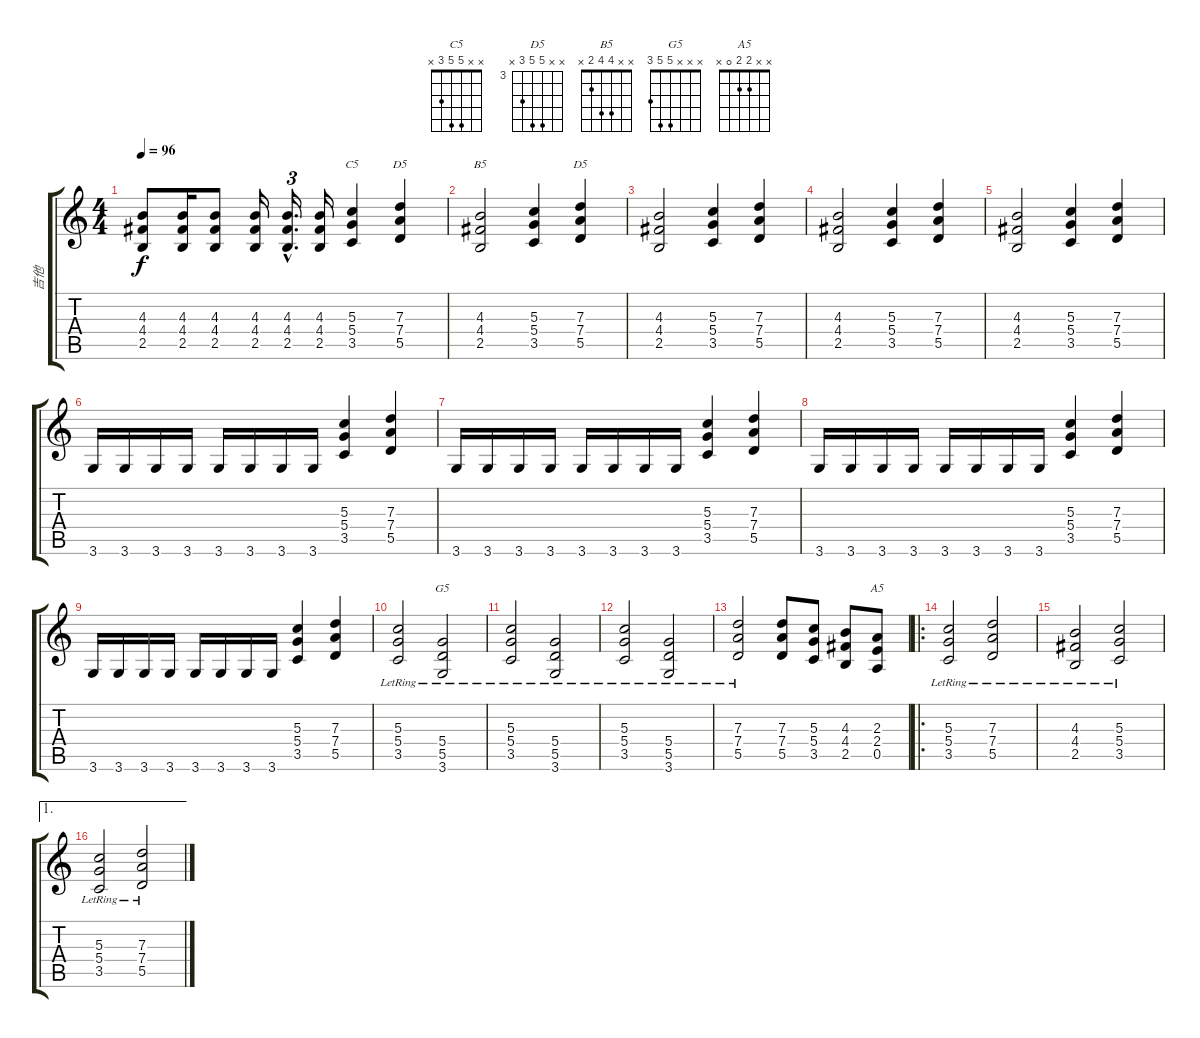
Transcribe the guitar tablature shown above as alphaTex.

\track ("吉他" "吉他") {instrument overdrivenguitar}
\staff {score tabs}
\tuning (E4 B3 G3 D3 A2 E2) {hide}
\chord ("C5" x x 5 5 3 x)
\chord ("D5" x x 7 7 5 x) {firstfret 5}
\chord ("B5" x x 4 4 2 x)
\chord ("D5" x x 7 7 5 x) {firstfret 3}
\chord ("G5" x x x 5 5 3)
\chord ("A5" x x 2 2 0 x)
\ts (4 4)
\tempo 96
\clef g2
\ks c
(4.3 4.4 2.5).8{dy f} (4.3 4.4 2.5).16 (4.3 4.4 2.5).8 (4.3 4.4 2.5).16 (4.3{hac} 4.4{hac} 2.5{hac}).16{d tu (3 2)} (4.3 4.4 2.5).16 (5.3 5.4 3.5).4{ch "C5"} (7.3 7.4 5.5).4{ch "D5"} |
(4.3 4.4 2.5).2{ch "B5"} (5.3 5.4 3.5).4 (7.3 7.4 5.5).4{ch "D5"} |
(4.3 4.4 2.5).2 (5.3 5.4 3.5).4 (7.3 7.4 5.5).4 |
(4.3 4.4 2.5).2 (5.3 5.4 3.5).4 (7.3 7.4 5.5).4 |
(4.3 4.4 2.5).2 (5.3 5.4 3.5).4 (7.3 7.4 5.5).4 |
3.6.16 3.6.16 3.6.16 3.6.16 3.6.16 3.6.16 3.6.16 3.6.16 (5.3 5.4 3.5).4 (7.3 7.4 5.5).4 |
3.6.16 3.6.16 3.6.16 3.6.16 3.6.16 3.6.16 3.6.16 3.6.16 (5.3 5.4 3.5).4 (7.3 7.4 5.5).4 |
3.6.16 3.6.16 3.6.16 3.6.16 3.6.16 3.6.16 3.6.16 3.6.16 (5.3 5.4 3.5).4 (7.3 7.4 5.5).4 |
3.6.16 3.6.16 3.6.16 3.6.16 3.6.16 3.6.16 3.6.16 3.6.16 (5.3 5.4 3.5).4 (7.3 7.4 5.5).4 |
(5.3 5.4{lr} 3.5).2 (5.4{lr} 5.5 3.6).2{ch "G5"} |
(5.3 5.4 3.5{lr}).2 (5.4 5.5 3.6{lr}).2 |
(5.3 5.4{lr} 3.5).2 (5.4 5.5{lr} 3.6).2 |
(7.3 7.4{lr} 5.5).2 (7.3 7.4 5.5).8 (5.3 5.4 3.5).8 (4.3 4.4 2.5).8 (2.3 2.4 0.5).8{ch "A5"} |
\ro
(5.3 5.4 3.5{lr}).2 (7.3 7.4{lr} 5.5).2 |
(4.3 4.4 2.5{lr}).2 (5.3 5.4{lr} 3.5).2 |
\ae 1
(5.3 5.4 3.5{lr}).2 (7.3 7.4 5.5{lr}).2
